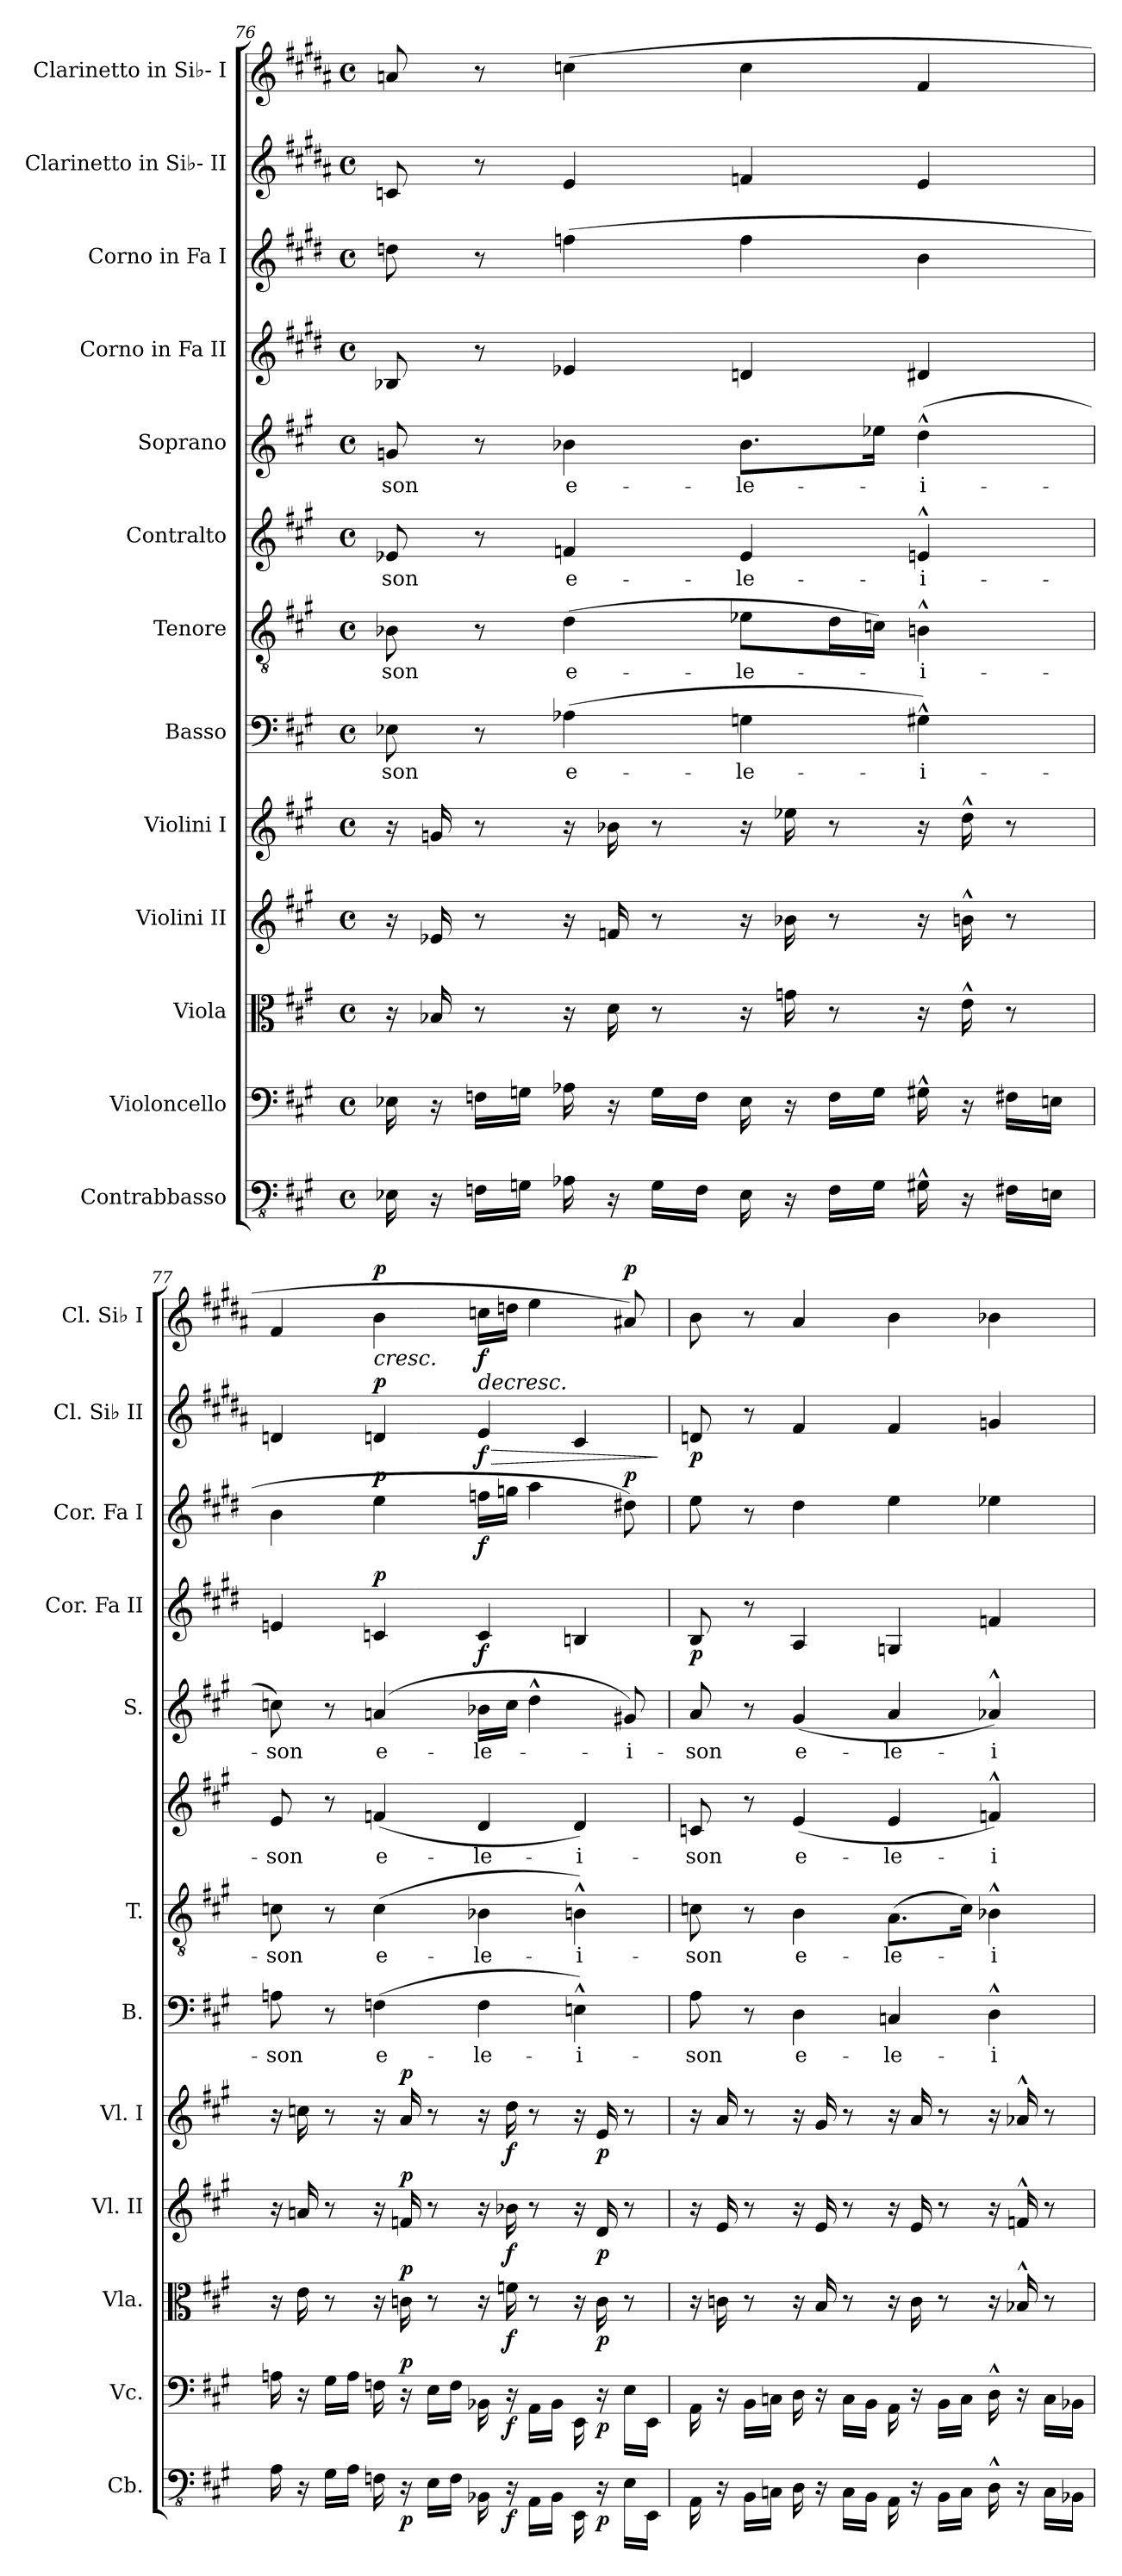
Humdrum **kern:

**kern	**dynam	**kern	**dynam	**kern	**dynam	**kern	**dynam	**kern	**dynam	**kern	**text	**kern	**text	**kern	**text	**kern	**text	**kern	**dynam	**kern	**dynam	**kern	**dynam	**kern	**dynam
*part13	*part13	*part12	*part12	*part11	*part11	*part10	*part10	*part9	*part9	*part8	*part8	*part7	*part7	*part6	*part6	*part5	*part5	*part4	*part4	*part3	*part3	*part2	*part2	*part1	*part1
*staff13	*staff13	*staff12	*staff12	*staff11	*staff11	*staff10	*staff10	*staff9	*staff9	*staff8	*staff8	*staff7	*staff7	*staff6	*staff6	*staff5	*staff5	*staff4	*staff4	*staff3	*staff3	*staff2	*staff2	*staff1	*staff1
*I"Contrabbasso	*	*I"Violoncello	*	*I"Viola	*	*I"Violini II	*	*I"Violini I	*	*I"Basso	*	*I"Tenore	*	*I"Contralto	*	*I"Soprano	*	*I"Corno in Fa II	*	*I"Corno in Fa I	*	*I"Clarinetto  in Si♭- II	*	*I"Clarinetto  in Si♭- I	*
*I'Cb.	*	*I'Vc.	*	*I'Vla.	*	*I'Vl. II	*	*I'Vl. I	*	*I'B.	*	*I'T.	*	*	*	*I'S.	*	*I'Cor. Fa II	*	*I'Cor. Fa I	*	*I'Cl. Si♭ II	*	*I'Cl. Si♭ I	*
!!LO:PB:g=z
*clefFv4	*	*clefF4	*	*clefC3	*	*clefG2	*	*clefG2	*	*clefF4	*	*clefGv2	*	*clefG2	*	*clefG2	*	*clefG2	*	*clefG2	*	*clefG2	*	*clefG2	*
*	*	*	*	*	*	*	*	*	*	*	*	*	*	*	*	*	*	*ITrd4c7	*	*ITrd4c7	*	*ITrd1c2	*	*ITrd1c2	*
*k[f#c#g#]	*	*k[f#c#g#]	*	*k[f#c#g#]	*	*k[f#c#g#]	*	*k[f#c#g#]	*	*k[f#c#g#]	*	*k[f#c#g#]	*	*k[f#c#g#]	*	*k[f#c#g#]	*	*k[f#c#g#]	*	*k[f#c#g#]	*	*k[f#c#g#]	*	*k[f#c#g#]	*
*M4/4	*	*M4/4	*	*M4/4	*	*M4/4	*	*M4/4	*	*M4/4	*	*M4/4	*	*M4/4	*	*M4/4	*	*M4/4	*	*M4/4	*	*M4/4	*	*M4/4	*
*met(c)	*	*met(c)	*	*met(c)	*	*met(c)	*	*met(c)	*	*met(c)	*	*met(c)	*	*met(c)	*	*met(c)	*	*met(c)	*	*met(c)	*	*met(c)	*	*met(c)	*
=76	=76	=76	=76	=76	=76	=76	=76	=76	=76	=76	=76	=76	=76	=76	=76	=76	=76	=76	=76	=76	=76	=76	=76	=76	=76
!	!	!	!	!	!	!	!	!	!	!	!LO:LY:b	!	!LO:LY:b	!	!LO:LY:b	!	!LO:LY:b	!	!	!	!	!	!	!	!
16EE-X\	.	16E-X\	.	16r	.	16r	.	16r	.	8E-X\	-son	8B-X\	-son	8e-X/	-son	8gn/	-son	8E-X/	.	8gn\	.	8B-X/	.	8gn/	.
16r	.	16r	.	16B-X/	.	16e-X/	.	16gn/	.	.	.	.	.	.	.	.	.	.	.	.	.	.	.	.	.
16FFn\LL	.	16Fn\LL	.	8r	.	8r	.	8r	.	8r	.	8r	.	8r	.	8r	.	8r	.	8r	.	8r	.	8r	.
16GGn\JJ	.	16Gn\JJ	.	.	.	.	.	.	.	.	.	.	.	.	.	.	.	.	.	.	.	.	.	.	.
!	!	!	!	!	!	!	!	!	!	!	!LO:LY:b	!	!LO:LY:b	!	!LO:LY:b	!	!LO:LY:b	!	!	!	!	!	!	!	!
16AA-X\	.	16A-X\	.	16r	.	16r	.	16r	.	(>4A-X\	e-	(>4d\	e-	4fn/	e-	4b-X\	e-	4A-X/	.	(>4b-X\	.	4d/	.	(>4b-X\	.
16r	.	16r	.	16d\	.	16fn/	.	16b-X\	.	.	.	.	.	.	.	.	.	.	.	.	.	.	.	.	.
16GG\LL	.	16G\LL	.	8r	.	8r	.	8r	.	.	.	.	.	.	.	.	.	.	.	.	.	.	.	.	.
16FF\JJ	.	16F\JJ	.	.	.	.	.	.	.	.	.	.	.	.	.	.	.	.	.	.	.	.	.	.	.
!	!	!	!	!	!	!	!	!	!	!	!LO:LY:b	!	!LO:LY:b	!	!LO:LY:b	!	!LO:LY:b	!	!	!	!	!	!	!	!
16EE-\	.	16E-\	.	16r	.	16r	.	16r	.	4Gn\	-le-	8e-X\L	-le-	4e-/	-le-	8.b-\L	-le-	4Gn/	.	4b-\	.	4e-X/	.	4b-\	.
16r	.	16r	.	16gn\	.	16b-X\	.	16ee-X\	.	.	.	.	.	.	.	.	.	.	.	.	.	.	.	.	.
16FF\LL	.	16F\LL	.	8r	.	8r	.	8r	.	.	.	16d\L	.	.	.	.	.	.	.	.	.	.	.	.	.
16GG\JJ	.	16G\JJ	.	.	.	.	.	.	.	.	.	16cn\JJ)	.	.	.	16ee-X\Jk	.	.	.	.	.	.	.	.	.
!	!	!	!	!	!	!	!	!	!	!	!LO:LY:b	!	!LO:LY:b	!	!LO:LY:b	!	!LO:LY:b	!	!	!	!	!	!	!	!
16GG#X^^\	.	16G#X^^\	.	16r	.	16r	.	16r	.	4G#X^^\)	-i-	4Bn^^\	-i-	4en^^/	-i-	(>4dd^^\	-i-	4G#X/	.	4e\	.	4d/	.	4e/	.
16r	.	16r	.	16e^^\	.	16bn^^\	.	16dd^^\	.	.	.	.	.	.	.	.	.	.	.	.	.	.	.	.	.
16FF#X\LL	.	16F#X\LL	.	8r	.	8r	.	8r	.	.	.	.	.	.	.	.	.	.	.	.	.	.	.	.	.
16EEn\JJ	.	16En\JJ	.	.	.	.	.	.	.	.	.	.	.	.	.	.	.	.	.	.	.	.	.	.	.
=77	=77	=77	=77	=77	=77	=77	=77	=77	=77	=77	=77	=77	=77	=77	=77	=77	=77	=77	=77	=77	=77	=77	=77	=77	=77
!	!	!	!	!	!	!	!	!	!	!	!LO:LY:b	!	!LO:LY:b	!	!LO:LY:b	!	!LO:LY:b	!	!	!	!	!	!	!	!
16AA\	.	16An\	.	16r	.	16r	.	16r	.	8An\	-son	8cn\	-son	8e/	-son	8ccn\)	-son	4An/	.	4e\	.	4cn/	.	4e/	.
16r	.	16r	.	16e\	.	16an/	.	16ccn\	.	.	.	.	.	.	.	.	.	.	.	.	.	.	.	.	.
16GG#\LL	.	16G#\LL	.	8r	.	8r	.	8r	.	8r	.	8r	.	8r	.	8r	.	.	.	.	.	.	.	.	.
16AA\JJ	.	16A\JJ	.	.	.	.	.	.	.	.	.	.	.	.	.	.	.	.	.	.	.	.	.	.	.
!	!	!	!	!	!	!	!	!	!	!	!LO:LY:b	!	!LO:LY:b	!	!LO:LY:b	!	!LO:LY:b	!	!LO:DY:a	!	!LO:DY:a	!	!LO:DY:a	!	!LO:HP:b
!	!	!	!	!	!	!	!	!	!	!	!	!	!	!	!	!	!	!	!	!	!	!	!	!	!LO:DY:n=1:a
16FFn\	.	16Fn\	.	16r	.	16r	.	16r	.	(>4Fn\	e-	(>4c\	e-	(>4fn/	e-	(>4an/	e-	4Fn/	p	4a\	p	4cn/	p	4a\	< p
!	!LO:DY:b	!	!LO:DY:a	!	!LO:DY:a	!	!LO:DY:a	!	!LO:DY:a	!	!	!	!	!	!	!	!	!	!	!	!	!	!	!	!
16r	p	16r	p	16cn\	p	16fn/	p	16a/	p	.	.	.	.	.	.	.	.	.	.	.	.	.	.	.	.
16EE\LL	.	16E\LL	.	8r	.	8r	.	8r	.	.	.	.	.	.	.	.	.	.	.	.	.	.	.	.	.
16FF\JJ	.	16F\JJ	.	.	.	.	.	.	.	.	.	.	.	.	.	.	.	.	.	.	.	.	.	.	.
!	!	!	!	!	!	!	!	!	!	!	!LO:LY:b	!	!LO:LY:b	!	!LO:LY:b	!	!LO:LY:b	!	!LO:DY:b	!	!LO:DY:b	!	!LO:HP:b	!	!LO:HP:b
!	!	!	!	!	!	!	!	!	!	!	!	!	!	!	!	!	!	!	!	!	!	!	!LO:DY:n=1:b	!	!LO:DY:n=2:b
16BBB-X\	.	16BB-X\	.	16r	.	16r	.	16r	.	4F\	-le-	4B-X\	-le-	4d/	-le-	16b-X\LL	-le-	4F/	f	16b-X\LL	f	4d/	> f	16b-X\LL	> f
!	!LO:DY:b	!	!LO:DY:b	!	!LO:DY:b	!	!LO:DY:b	!	!LO:DY:b	!	!	!	!	!	!	!	!	!	!	!	!	!	!	!	!
16r	f	16r	f	16fn\	f	16b-X\	f	16dd\	f	.	.	.	.	.	.	16cc\JJ	.	.	.	16ccn\JJ	.	.	.	16ccn\JJ	.
16AAA\LL	.	16AA\LL	.	8r	.	8r	.	8r	.	.	.	.	.	.	.	4dd^^\	.	.	.	4dd\	.	.	.	4dd\	.
16BBB-\JJ	.	16BB-\JJ	.	.	.	.	.	.	.	.	.	.	.	.	.	.	.	.	.	.	.	.	.	.	.
!	!	!	!	!	!	!	!	!	!	!	!LO:LY:b	!	!LO:LY:b	!	!LO:LY:b	!	!	!	!	!	!	!	!	!	!
16EEE\	.	16EE\	.	16r	.	16r	.	16r	.	4En^^\)	-i-	4Bn^^\)	-i-	4d/)	-i-	.	.	4En/	.	.	.	4B/	.	.	.
!	!LO:DY:b	!	!LO:DY:b	!	!LO:DY:b	!	!LO:DY:b	!	!LO:DY:b	!	!	!	!	!	!	!	!	!	!	!	!	!	!	!	!
16r	p	16r	p	16c\	p	16d/	p	16e/	p	.	.	.	.	.	.	.	.	.	.	.	.	.	.	.	.
!	!	!	!	!	!	!	!	!	!	!	!	!	!	!	!	!	!LO:LY:b	!	!	!	!LO:DY:a	!	!	!	!LO:DY:n=3:a
16EE\LL	.	16E\LL	.	8r	.	8r	.	8r	.	.	.	.	.	.	.	8g#X/)	-i-	.	.	8g#X\)	p	.	.	8g#X/)	p
16EEE\JJ	.	16EE\JJ	.	.	.	.	.	.	.	.	.	.	.	.	.	.	.	.	.	.	.	.	.	.	.
.	.	.	.	.	.	.	.	.	.	.	.	.	.	.	.	.	.	.	.	.	.	.	]	.	[ ]
=78	=78	=78	=78	=78	=78	=78	=78	=78	=78	=78	=78	=78	=78	=78	=78	=78	=78	=78	=78	=78	=78	=78	=78	=78	=78
!	!	!	!	!	!	!	!	!	!	!	!LO:LY:b	!	!LO:LY:b	!	!LO:LY:b	!	!LO:LY:b	!	!LO:DY:b	!	!	!	!LO:DY:b	!	!
16AAA\	.	16AA\	.	16r	.	16r	.	16r	.	8A\	-son	8cn\	-son	8cn/	-son	8a/	-son	8E/	p	8a\	.	8cn/	p	8a\	.
16r	.	16r	.	16cn\	.	16e/	.	16a/	.	.	.	.	.	.	.	.	.	.	.	.	.	.	.	.	.
16BBB\LL	.	16BB\LL	.	8r	.	8r	.	8r	.	8r	.	8r	.	8r	.	8r	.	8r	.	8r	.	8r	.	8r	.
16CCn\JJ	.	16Cn\JJ	.	.	.	.	.	.	.	.	.	.	.	.	.	.	.	.	.	.	.	.	.	.	.
!	!	!	!	!	!	!	!	!	!	!	!LO:LY:b	!	!LO:LY:b	!	!LO:LY:b	!	!LO:LY:b	!	!	!	!	!	!	!	!
16DD\	.	16D\	.	16r	.	16r	.	16r	.	4D\	e-	4B\	e-	(>4e/	e-	(>4g#/	e-	4D/	.	4g#\	.	4e/	.	4g#/	.
16r	.	16r	.	16B/	.	16e/	.	16g#/	.	.	.	.	.	.	.	.	.	.	.	.	.	.	.	.	.
16CC\LL	.	16C\LL	.	8r	.	8r	.	8r	.	.	.	.	.	.	.	.	.	.	.	.	.	.	.	.	.
16BBB\JJ	.	16BB\JJ	.	.	.	.	.	.	.	.	.	.	.	.	.	.	.	.	.	.	.	.	.	.	.
!	!	!	!	!	!	!	!	!	!	!	!LO:LY:b	!	!LO:LY:b	!	!LO:LY:b	!	!LO:LY:b	!	!	!	!	!	!	!	!
16AAA\	.	16AA\	.	16r	.	16r	.	16r	.	4Cn/	-le-	(>8.A\L	-le-	4e/	-le-	4a/	-le-	4Cn/	.	4a\	.	4e/	.	4a\	.
16r	.	16r	.	16c\	.	16e/	.	16a/	.	.	.	.	.	.	.	.	.	.	.	.	.	.	.	.	.
16BBB\LL	.	16BB\LL	.	8r	.	8r	.	8r	.	.	.	.	.	.	.	.	.	.	.	.	.	.	.	.	.
16CC\JJ	.	16C\JJ	.	.	.	.	.	.	.	.	.	16c\Jk)	.	.	.	.	.	.	.	.	.	.	.	.	.
!	!	!	!	!	!	!	!	!	!	!	!LO:LY:b	!	!LO:LY:b	!	!LO:LY:b	!	!LO:LY:b	!	!	!	!	!	!	!	!
16DD^^\	.	16D^^\	.	16r	.	16r	.	16r	.	4D^^\	-i-	4B-X^^\	-i-	4fn^^/)	-i-	4a-X^^/)	-i-	4B-X/	.	4a-X\	.	4fn/	.	4a-X\	.
16r	.	16r	.	16B-X^^/	.	16fn^^/	.	16a-X^^/	.	.	.	.	.	.	.	.	.	.	.	.	.	.	.	.	.
16CC\LL	.	16C\LL	.	8r	.	8r	.	8r	.	.	.	.	.	.	.	.	.	.	.	.	.	.	.	.	.
16BBB-X\JJ	.	16BB-X\JJ	.	.	.	.	.	.	.	.	.	.	.	.	.	.	.	.	.	.	.	.	.	.	.
=	=	=	=	=	=	=	=	=	=	=	=	=	=	=	=	=	=	=	=	=	=	=	=	=	=
*-	*-	*-	*-	*-	*-	*-	*-	*-	*-	*-	*-	*-	*-	*-	*-	*-	*-	*-	*-	*-	*-	*-	*-	*-	*-
